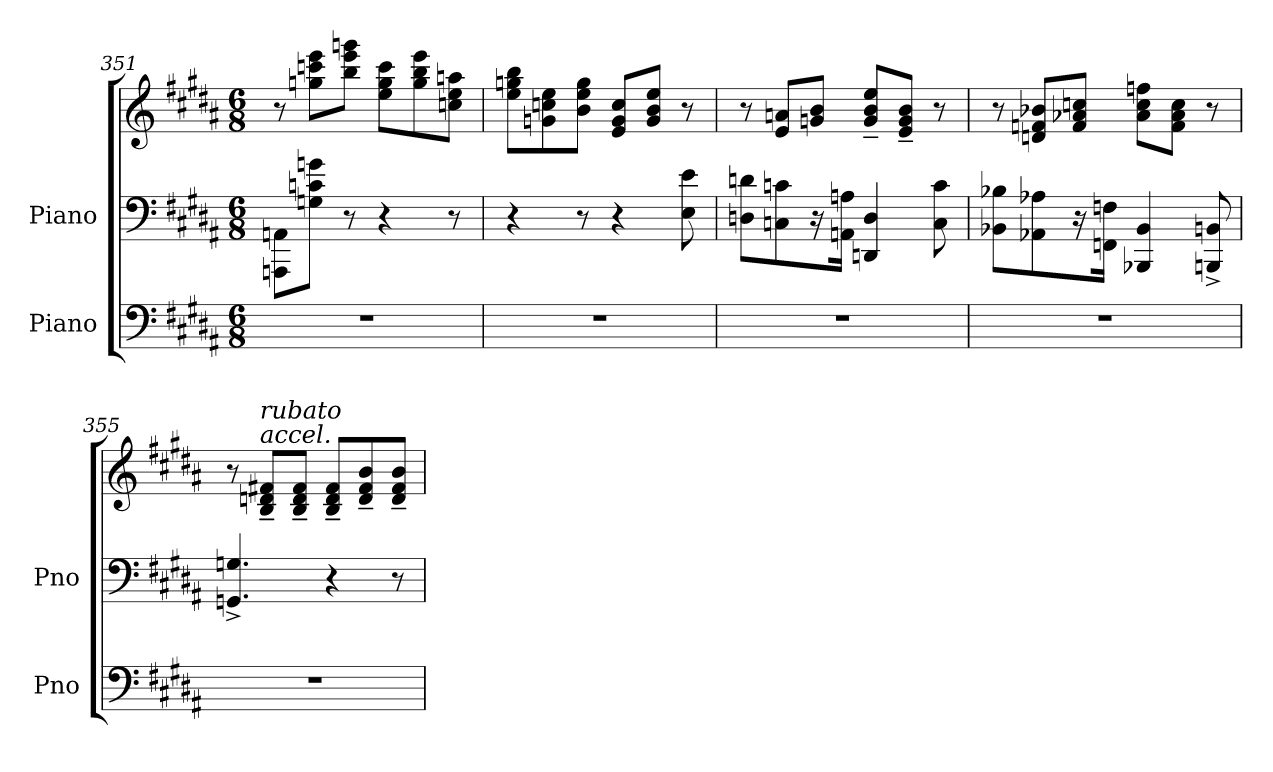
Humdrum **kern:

**kern	**kern	**kern
*part2	*part1	*part1
*staff3	*staff2	*staff1
*I"Piano	*I"Piano	*
*I'Pno	*I'Pno	*
!!LO:LB:g=z
*clefF4	*clefF4	*clefG2
*k[f#c#g#d#a#]	*k[f#c#g#d#a#]	*k[f#c#g#d#a#]
*M6/8	*M6/8	*M6/8
=351	=351	=351
2.r	8AAAn\ 8AAn\L	8r
.	8Gn\ 8cn\ 8gn\J	8ggn\ 8cccn\ 8eee\L
.	8r	8bb\ 8eee\ 8gggn\J
.	4r	8ee\ 8gg\ 8ccc\L
.	.	8gg\ 8bb\ 8eee\
.	8r	8ccn\ 8ee\ 8aan\J
=352	=352	=352
2.r	4r	8ee\ 8ggn\ 8bb\L
.	.	8gn\ 8ccn\ 8ee\
.	8r	8b\ 8ee\ 8gg\J
.	4r	8e/ 8g/ 8cc/L
.	.	8g/ 8b/ 8ee/J
.	8E\ 8e\	8r
=353	=353	=353
2.r	8Dn\ 8dn\L	8r
.	8Cn\ 8cn\	8e/ 8an/L
.	16r	8gn/ 8b/J
.	16AAn\ 16An\Jk	.
.	4DDn/ 4D/	8g/~ 8b/~ 8ee/~L
.	.	8e/~ 8g/~ 8b/~J
.	8C\ 8c\	8r
=354	=354	=354
2.r	8BB-X\ 8B-X\L	8r
.	8AA-X\ 8A-X\	8dn/ 8fn/ 8b-X/L
.	16r	8f/ 8a-X/ 8ccn/J
.	16FFn\ 16Fn\Jk	.
.	4BBB-X/ 4BB-/	8a-\ 8cc\ 8ffn\L
.	.	8f\ 8a-\ 8cc\J
.	8BBBn/^ 8BBn/^	8r
!!LO:LB:g=z
=355	=355	=355
2.r	4.GGn/^ 4.Gn/^	8r
!	!	!LO:TX:a:i:t=accel.
!	!	!LO:TX:a:i:t=rubato
.	.	8B/~ 8dn/~ 8f#X/~L
.	.	8B/~ 8d/~ 8f#/~J
.	4r	8B/~ 8d/~ 8f#/~L
.	.	8d/~ 8f#/~ 8b/~
.	8r	8d/~ 8f#/~ 8b/~J
=	=	=
*-	*-	*-
